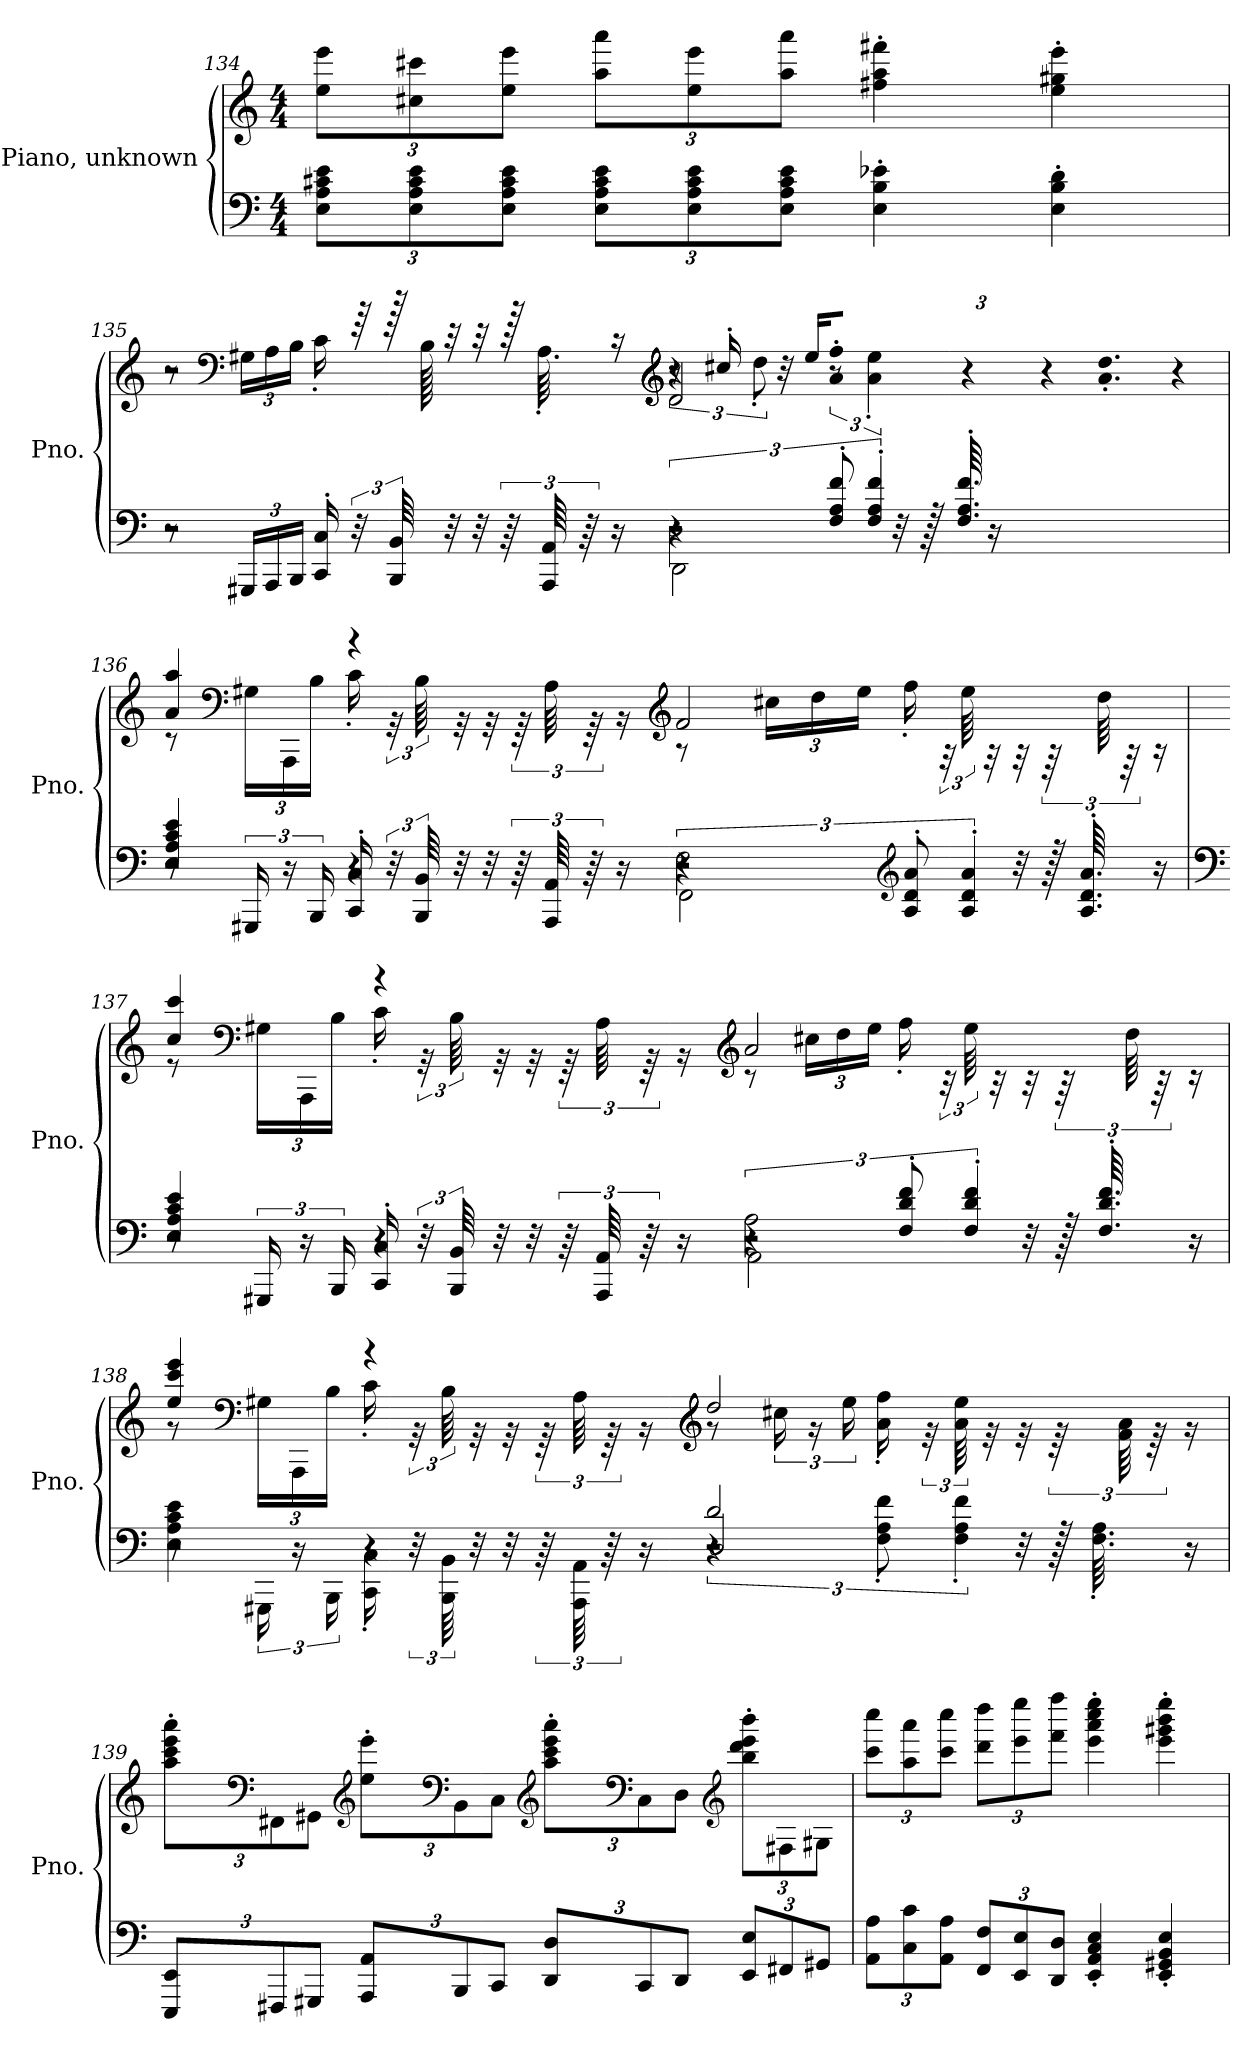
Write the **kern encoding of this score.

**kern	**kern
*part1	*part1
*staff2	*staff1
*I"Piano, unknown	*
*I'Pno.	*
!!LO:LB:g=z
*clefF4	*clefG2
*k[]	*k[]
*M4/4	*M4/4
*Xbrackettup	*Xbrackettup
=134	=134
12E\ 12A\ 12c#X\ 12e\L	12ee\ 12eee\L
12E\ 12A\ 12c#\ 12e\	12cc#X\ 12ccc#X\
12E\ 12A\ 12c#\ 12e\J	12ee\ 12eee\J
12E\ 12A\ 12c#\ 12e\L	12aa\ 12aaa\L
12E\ 12A\ 12c#\ 12e\	12ee\ 12eee\
12E\ 12A\ 12c#\ 12e\J	12aa\ 12aaa\J
4E\' 4B\' 4e-X\'	4ff#X\' 4aa\' 4fff#X\'
4E\' 4B\' 4d\'	4ee\' 4gg#X\' 4eee\'
!!LO:LB:g=z
=135	=135
*^	*^
*	*^	*	*^
*	*	*^	*	*	*
2r	2r	8r	2r	2r	8r	2r
*	*	*	*	*clefF4	*	*
.	.	24GGG#X/LL	.	.	24G#X\LL	.
.	.	24AAA/	.	.	24A\	.
.	.	24BBB/JJ	.	.	24B\JJ	.
.	.	16CC/' 16C/'	.	.	16c'\	.
*	*	*brackettup	*	*	*	*
.	.	48r	.	.	64r	.
.	.	.	.	.	128r	.
.	.	96BBB/ 96BB/	.	.	.	.
.	.	.	.	.	128B\	.
.	.	32r	.	.	32r	.
.	.	32r	.	.	32r	.
.	.	96r	.	.	128r	.
.	.	.	.	.	64.A'\	.
.	.	96AAA/ 96AA/	.	.	.	.
.	.	96r	.	.	.	.
.	.	16r	.	.	16r	.
*	*	*	*	*clefG2	*	*
*	*	*	*	*	*brackettup	*
4r	2D\	3r	2DD\	8r	6r	2d/
.	.	.	.	16cc#X'/	.	.
.	.	.	.	.	12dd'\	.
.	.	.	.	48r	.	.
.	.	.	.	24ee/KL	.	.
8F/' 8A/' 8f/'	.	.	.	8a/' 8ff/'J	12r	.
.	.	6F/' 6A/' 6f/'	.	.	6a\' 6ee\'	.
32r	.	.	.	32r	.	.
128r	.	.	.	128r	.	.
64.F/' 64.A/' 64.f/'	.	.	.	64.a/' 64.dd/'	.	.
16r	.	.	.	16r	.	.
*	*	*	*	*	*v	*v
!!LO:LB:g=z
=136	=136	=136	=136	=136	=136
4E/ 4A/ 4c/ 4e/	2r	8r	2r	4a/ 4aa/	8r
*	*	*	*	*clefF4	*
*	*	*	*	*	*Xbrackettup
.	.	24GGG#X/	.	.	24G#X\LL
.	.	24r	.	.	24AAA\
.	.	24BBB/	.	.	24B\JJ
4r	.	16CC/' 16C/'	.	4r	16c'\
*	*	*	*	*	*brackettup
.	.	48r	.	.	48r
.	.	96BBB/ 96BB/	.	.	96B\
.	.	32r	.	.	32r
.	.	32r	.	.	32r
.	.	96r	.	.	96r
.	.	96AAA/ 96AA/	.	.	96A\
.	.	96r	.	.	96r
.	.	16r	.	.	16r
*	*	*	*	*clefG2	*
4r	2F\	3r	2FF\	2f/	8r
*	*	*	*	*	*Xbrackettup
.	.	.	.	.	24cc#X\LL
.	.	.	.	.	24dd\
.	.	.	.	.	24ee\JJ
*clefG2	*	*	*	*	*
8A/' 8d/' 8a/'	.	.	.	.	16ff'\
*	*	*	*	*	*brackettup
.	.	.	.	.	48r
.	.	6A/' 6d/' 6a/'	.	.	96ee\
.	.	.	.	.	32r
32r	.	.	.	.	32r
128r	.	.	.	.	96r
64.A/' 64.d/' 64.a/'	.	.	.	.	.
.	.	.	.	.	96dd\
.	.	.	.	.	96r
16r	.	.	.	.	16r
!!LO:LB:g=z	!!
=137	=137	=137	=137	=137	=137
*clefF4	*	*	*	*	*
4E/ 4A/ 4c/ 4e/	2r	8r	2r	4cc/ 4ccc/	8r
*	*	*	*	*clefF4	*
*	*	*	*	*	*Xbrackettup
.	.	24GGG#X/	.	.	24G#X\LL
.	.	24r	.	.	24AAA\
.	.	24BBB/	.	.	24B\JJ
4r	.	16CC/' 16C/'	.	4r	16c'\
*	*	*	*	*	*brackettup
.	.	48r	.	.	48r
.	.	96BBB/ 96BB/	.	.	96B\
.	.	32r	.	.	32r
.	.	32r	.	.	32r
.	.	96r	.	.	96r
.	.	96AAA/ 96AA/	.	.	96A\
.	.	96r	.	.	96r
.	.	16r	.	.	16r
*	*	*	*	*clefG2	*
4r	2A\	3r	2AA\	2a/	8r
*	*	*	*	*	*Xbrackettup
.	.	.	.	.	24cc#X\LL
.	.	.	.	.	24dd\
.	.	.	.	.	24ee\JJ
8F/' 8d/' 8f/'	.	.	.	.	16ff'\
*	*	*	*	*	*brackettup
.	.	.	.	.	48r
.	.	6F/' 6d/' 6f/'	.	.	96ee\
.	.	.	.	.	32r
32r	.	.	.	.	32r
128r	.	.	.	.	96r
64.F/' 64.d/' 64.f/'	.	.	.	.	.
.	.	.	.	.	96dd\
.	.	.	.	.	96r
16r	.	.	.	.	16r
!!LO:PB:g=z	!!
=138	=138	=138	=138	=138	=138
2r	4E\ 4A\ 4c\ 4e\	2r	8r	4ee/ 4ccc/ 4eee/	8r
*	*	*	*	*clefF4	*
*	*	*	*	*	*Xbrackettup
.	.	.	24GGG#X\	.	24G#X\LL
.	.	.	24r	.	24AAA\
.	.	.	24BBB\	.	24B\JJ
.	4r	.	16CC\' 16C\'	4r	16c'\
*	*	*	*	*	*brackettup
.	.	.	48r	.	48r
.	.	.	96BBB\ 96BB\	.	96B\
.	.	.	32r	.	32r
.	.	.	32r	.	32r
.	.	.	96r	.	96r
.	.	.	96AAA\ 96AA\	.	96A\
.	.	.	96r	.	96r
.	.	.	16r	.	16r
*	*	*	*	*clefG2	*
2d/	4r	2D/	3r	2dd/	8r
.	.	.	.	.	24cc#X\
.	.	.	.	.	24r
.	.	.	.	.	24ee\
.	8F\' 8A\' 8f\'	.	.	.	16a\' 16ff\'
.	.	.	.	.	48r
.	.	.	6F\' 6A\' 6f\'	.	96a\ 96ee\
.	.	.	.	.	32r
.	32r	.	.	.	32r
.	128r	.	.	.	96r
.	64.F\' 64.A\'	.	.	.	.
.	.	.	.	.	96f\ 96a\
.	.	.	.	.	96r
.	16r	.	.	.	16r
*v	*v	*v	*v	*	*
*	*v	*v
!!LO:LB:g=z
=139	=139
*Xbrackettup	*Xbrackettup
12EEE/ 12EE/L	12aa\' 12ccc\' 12eee\' 12aaa\'L
*	*clefF4
12FFF#X/	12FF#X\
12GGG#X/J	12GG#X\J
*	*clefG2
12AAA/ 12AA/L	12ee\' 12eee\'L
*	*clefF4
12BBB/	12BB\
12CC/J	12C\J
*	*clefG2
12DD/ 12D/L	12aa\' 12ccc\' 12eee\' 12aaa\'L
*	*clefF4
12CC/	12C\
12DD/J	12D\J
*	*clefG2
12EE/ 12E/L	12bb\' 12ddd\' 12eee\' 12bbb\'L
12FF#X/	12F#X\
12GG#X/J	12G#X\J
=140	=140
12AA\ 12A\L	12ccc\ 12cccc\L
12C\ 12c\	12aa\ 12aaa\
12AA\ 12A\J	12ccc\ 12cccc\J
12FF/ 12F/L	12ddd\ 12dddd\L
12EE/ 12E/	12eee\ 12eeee\
12DD/ 12D/J	12fff\ 12ffff\J
4EE/' 4AA/' 4C/' 4E/'	4eee\' 4aaa\' 4cccc\' 4eeee\'
4EE/' 4GG#X/' 4BB/' 4E/'	4eee\' 4ggg#X\' 4bbb\' 4eeee\'
=	=
*-	*-
